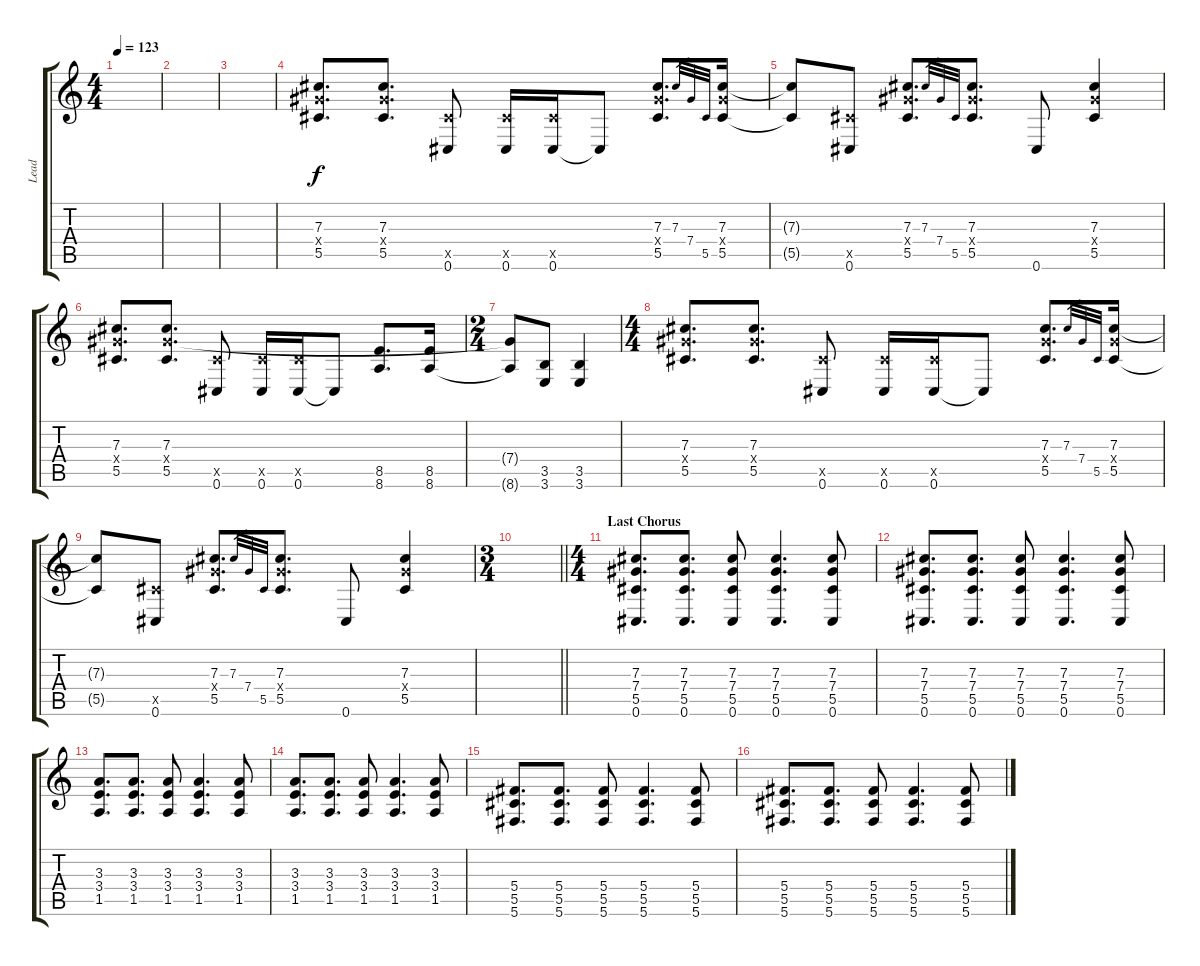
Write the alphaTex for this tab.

\track ("Lead" "Lead") {instrument distortionguitar}
\staff {score tabs}
\tuning (Eb4 Bb3 Gb3 Db3 Ab2 Db2) {hide}
\ts (4 4)
\tempo 123
\clef g2
\ks c
|
|
|
(7.3 7.4{x} 5.5).8{d} (7.3 7.4{x} 5.5).8{d} (5.5{x} 0.6).8 (5.5{x} 0.6).16 (5.5{x} 0.6).16 0.6{t}.8 (7.3 7.4{x} 5.5).8{d} 7.3.32{gr} 7.4.32{gr} 5.5.32{gr} (7.3 7.4{x} 5.5).16 |
(7.3{t} 5.5{t}).8 (5.5{x} 0.6).8 (7.3 7.4{x} 5.5).8{d} 7.3.32{gr} 7.4.32{gr} 5.5.32{gr} (7.3 7.4{x} 5.5).8{d} 0.6.8 (7.3 7.4{x} 5.5).4 |
(7.3 7.4{x} 5.5).8{d} (7.3 7.4{x} 5.5).8{d} (5.5{x} 0.6).8 (5.5{x} 0.6).16 (5.5{x} 0.6).16 0.6{t}.8 (8.5 8.6).8{d} (8.5 8.6).16 |
\ts (2 4)
(7.4{t} 8.6{t}).8 (3.5 3.6).8 (3.5 3.6).4 |
\ts (4 4)
(7.3 7.4{x} 5.5).8{d} (7.3 7.4{x} 5.5).8{d} (5.5{x} 0.6).8 (5.5{x} 0.6).16 (5.5{x} 0.6).16 0.6{t}.8 (7.3 7.4{x} 5.5).8{d} 7.3.32{gr} 7.4.32{gr} 5.5.32{gr} (7.3 7.4{x} 5.5).16 |
(7.3{t} 5.5{t}).8 (5.5{x} 0.6).8 (7.3 7.4{x} 5.5).8{d} 7.3.32{gr} 7.4.32{gr} 5.5.32{gr} (7.3 7.4{x} 5.5).8{d} 0.6.8 (7.3 7.4{x} 5.5).4 |
\ts (3 4)
\barLineRight lightlight
|
\ts (4 4)
\section ("" "Last Chorus")
(7.3 7.4 5.5 0.6).8{d} (7.3 7.4 5.5 0.6).8{d} (7.3 7.4 5.5 0.6).8 (7.3 7.4 5.5 0.6).4{d} (7.3 7.4 5.5 0.6).8 |
(7.3 7.4 5.5 0.6).8{d} (7.3 7.4 5.5 0.6).8{d} (7.3 7.4 5.5 0.6).8 (7.3 7.4 5.5 0.6).4{d} (7.3 7.4 5.5 0.6).8 |
(3.3 3.4 1.5).8{d} (3.3 3.4 1.5).8{d} (3.3 3.4 1.5).8 (3.3 3.4 1.5).4{d} (3.3 3.4 1.5).8 |
(3.3 3.4 1.5).8{d} (3.3 3.4 1.5).8{d} (3.3 3.4 1.5).8 (3.3 3.4 1.5).4{d} (3.3 3.4 1.5).8 |
(5.4 5.5 5.6).8{d} (5.4 5.5 5.6).8{d} (5.4 5.5 5.6).8 (5.4 5.5 5.6).4{d} (5.4 5.5 5.6).8 |
(5.4 5.5 5.6).8{d} (5.4 5.5 5.6).8{d} (5.4 5.5 5.6).8 (5.4 5.5 5.6).4{d} (5.4 5.5 5.6).8
